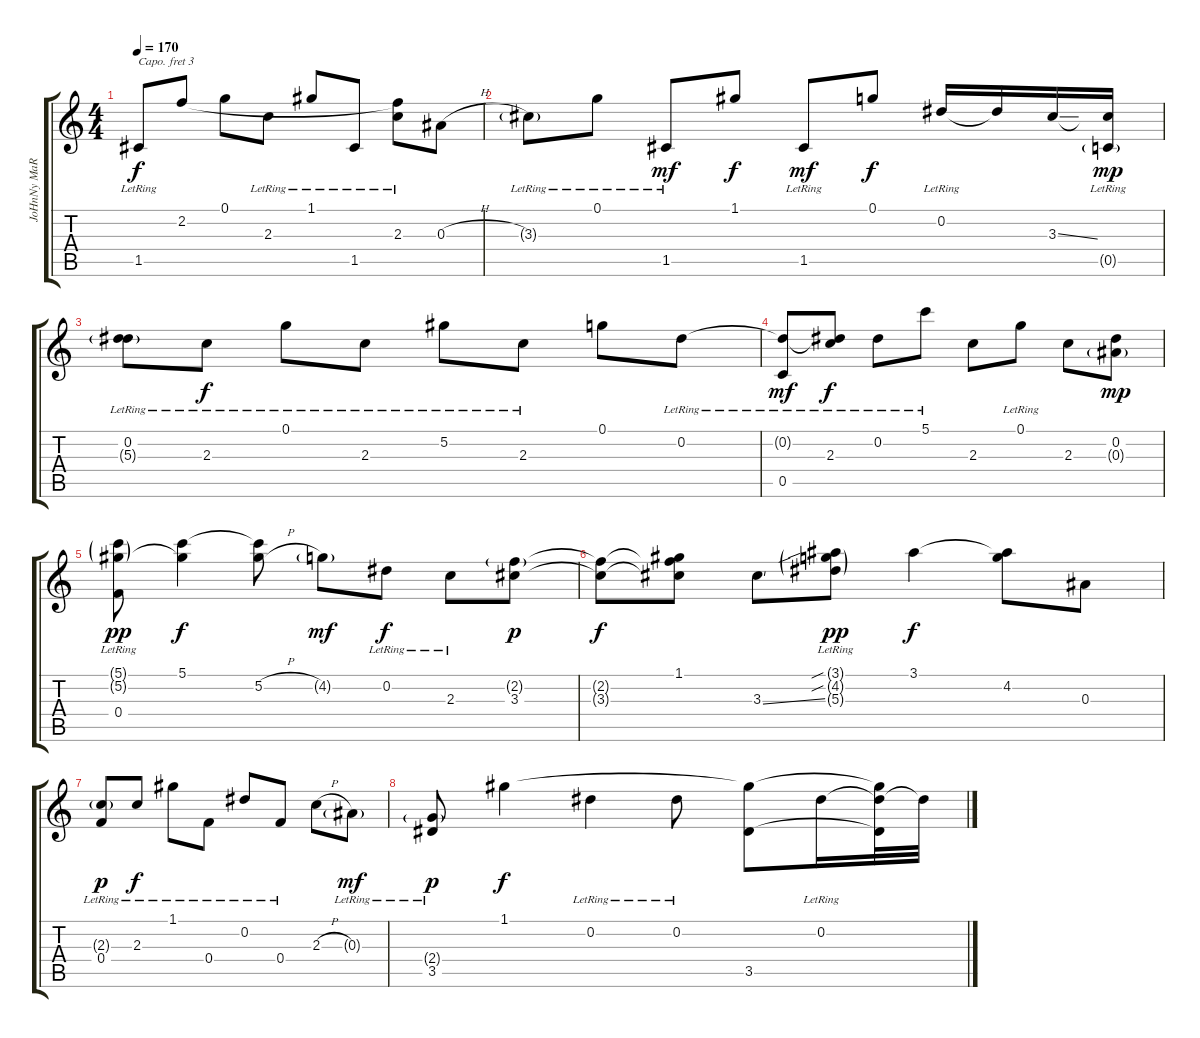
\track ("JoHnNy MaRR" "JoHnNy MaR") {instrument electricguitarclean}
\staff {score tabs}
\capo 3
\tuning (E4 C4 G3 D3 A2 D2) {hide}
\ts (4 4)
\tempo 170
\clef g2
\ks c
1.5{lr}.8{dy f} 2.2.8 0.1.8 2.3{lr}.8 1.1{lr}.8 1.5{lr}.8 (2.2{t} 2.3{lr}).8 0.3{h}.8 |
3.3{g lr}.8 0.1{lr}.8 1.5{lr}.8{dy mf} 1.1.8{dy f} 1.5{lr}.8{dy mf} 0.1.8{dy f} 0.2{lr}.16 0.2{t}.16 3.3{ss}.16 (3.3{t} 0.5{g lr}).16{dy mp} |
(0.2{lr} 5.3{g}).8 2.3{lr}.8{dy f} 0.1{lr}.8 2.3{lr}.8 5.2{lr}.8 2.3{lr}.8 0.1.8 0.2{lr}.8 |
(0.2{t} 0.5{lr}).8{dy mf} (0.2{t} 2.3{lr}).8{dy f} 0.2{lr}.8 5.1{lr}.8 2.3.8 0.1{lr}.8 2.3.8 (0.2 0.3{g}).8{dy mp} |
(5.1{g} 5.2{g} 0.4{lr}).8{dy pp} (5.1 5.2{t}).4{dy f} (5.1{t} 5.2{h}).8 4.2{g}.8{dy mf} 0.2{lr}.8{dy f} 2.3{lr}.8 (2.2{g} 3.3).8{dy p} |
(2.2{t} 3.3{t}).8{dy f} (1.1 2.2{t} 3.3{t}).8 3.3{ss}.8 (3.1{sib g} 4.2{sib g lr} 5.3{g lr}).8{dy pp} 3.1.4{dy f} (3.1{t} 4.2).8 0.3.8 |
(2.3{g} 0.4{lr}).8{dy p} 2.3{lr}.8{dy f} 1.1{lr}.8 0.4{lr}.8 0.2{lr}.8 0.4{lr}.8 2.3{h}.8 0.3{g lr}.8{dy mf} |
(2.4{g} 3.5{lr}).8{dy p} 1.1.4{dy f} 0.2{lr}.4 0.2{lr}.8 (1.1{t} 3.5).8 0.2{lr}.16 (1.1{t} 0.2{t} 3.5{t}).32 0.2{t}.32
